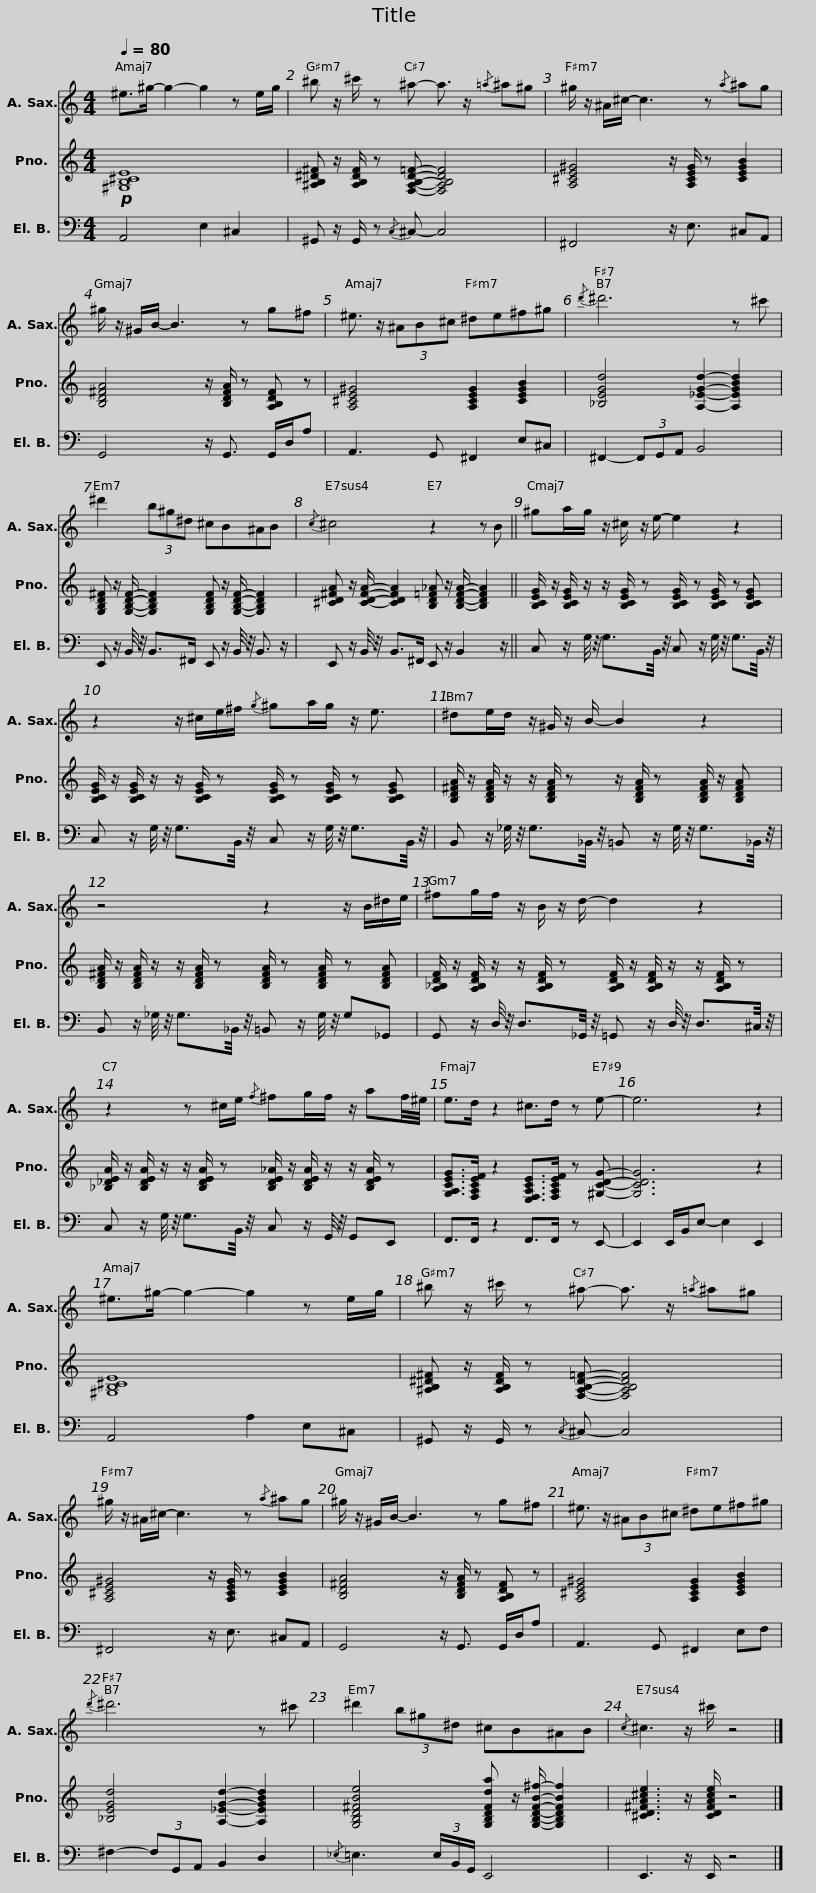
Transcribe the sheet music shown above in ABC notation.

X:1
%%score 1 2 3
L:1/8
Q:1/4=80
M:4/4
I:linebreak $
K:C
V:1 treble transpose=-9
V:2 treble
V:3 bass transpose=-12
V:1
[K:C] ^e>^g- g2- g2 z e/g/ | ^b z/ ^c'/ z ^a- a3/2 z/{/=a} ^a^g |$ ^g/ z/ ^A/^c/- c3 z{/a} ^ag | ^g/ z/ ^G/B/- B3 z g^f |$ ^e3/2 z/ (3^AB^c ^de^f^g | %5
{/d'} ^d'6 z ^c' |$ ^d'2 (3b^g^d ^cB^AB |{/c} ^c4 z2 z B ||$ ^ga/g/ z/ ^c/ z/ e/- e2 z2 |$ z2 z/ ^c/e/^f/{/g} ^ga/g/ z/ e3/2 |$ %10
 ^de/d/ z/ ^G/ z/ B/- B2 z2 | z4 z2 z/ B/^d/e/ |$ ^fg/f/ z/ B/ z/ d/- d2 z2 | z2 z ^c/e/{/f} ^fg/f/ z/ af/4^e/4 |$ e>d z2 ^c>d z e- | %15
 e6 z2 |$ ^e>^g- g2- g2 z e/g/ | ^b z/ ^c'/ z ^a- a3/2 z/{/=a} ^a^g |$ ^g/ z/ ^A/^c/- c3 z{/a} ^ag | ^g/ z/ ^G/B/- B3 z g^f |$ %20
 ^e3/2 z/ (3^AB^c ^de^f^g |{/d'} ^d'6 z ^c' |$ ^d'2 (3b^g^d ^cB^AB |{/c} ^c3 z/ ^c'/ z4 |] %24
V:2
!p! [^G,B,^CE]8 | [^A,B,^D^F] z/ [A,B,DF]/ z [F,A,B,D=F]- [F,A,B,DF]4 |$ [A,^CE^G]4 z/ [A,CEG]/ z [CEGB]2 | [B,D^FA]4 z/ [B,DFA]/ z [A,B,DF] z |$ [A,^CE^G]4 [A,CEG]2 [CEGB]2 | %5
 [_B,EGd]4 [A,_EGd]2- [A,EGBd]2 |$ [G,B,D^F] z/ [G,B,DF]/- [G,B,DF]2 [G,B,DF] z/ [G,B,DF]/- [G,B,DF]2 | [^CD^FA] z/ [CDFA]/- [CDFA]2 [B,D=F_A] z/ [B,DFA]/- [B,DFA]2 ||$ [B,CEG]/ z/ [B,CEG]/ z/ z/ [B,CEG]/ z [B,CEG]/ z [B,CEG]/ z [B,CEG] |$ [B,CEG]/ z/ [B,CEG]/ z/ z/ [B,CEG]/ z [B,CEG]/ z [B,CEG]/ z [B,CEG] |$ %10
 [B,D^FA]/ z/ [B,DFA]/ z/ z/ [B,DFA]/ z z/ [B,DFA]/ z [B,DFA]/ z/ [B,DFA] | [B,D^FA]/ z/ [B,DFA]/ z/ z/ [B,DFA]/ z [B,DFA]/ z [B,DFA]/ z [B,DFA] |$ [A,_B,DF]/ z/ [A,B,DF]/ z/ z/ [A,B,DF]/ z [A,B,DF]/ z/ [A,B,DF]/ z/ z/ [A,B,DF]/ z | [_B,_DEA]/ z/ [B,DEA]/ z/ z/ [B,DEA]/ z [B,DE_A]/ z/ [B,DEA]/ z/ z/ [B,DEA]/ z |$ [G,A,CEG]>[F,A,CEF] z2 [E,F,A,CE]>[F,A,CEF] z [^G,CDG]- | %15
 [G,CDG]6 z2 |$ [^G,B,^CE]8 | [^A,B,^D^F] z/ [A,B,DF]/ z [F,A,B,D=F]- [F,A,B,DF]4 |$ [A,^CE^G]4 z/ [A,CEG]/ z [CEGB]2 | [B,D^FA]4 z/ [B,DFA]/ z [A,B,DF] z |$ %20
 [A,^CE^G]4 [A,CEG]2 [CEGB]2 | [_B,EGd]4 [A,_EGd]2- [A,EGBd]2 |$ [G,B,D^FBe]4 [G,B,DFda] z/ [G,B,DFB^f]/- [G,B,DFBf]2 | [^CD^FA^ce]3 z/ [CDFAce]/ z4 |] %24
V:3
 A,,4 E,2 ^C,2 | ^G,, z/ G,,/ z{/C,} ^C,- C,4 |$ ^F,,4 z/ E,3/2 ^C,A,, | G,,4 z/ G,,3/2 G,,/D,/A, |$ A,,3 G,, ^F,,2 E,^C, | %5
 ^F,,2- (3F,,G,,A,, B,,4 |$ E,, z/ B,,/4 z/4 B,,>^F,, E,, z/ B,,/4 z/4 B,,3/2 z/ | E,, z/ B,,/4 z/4 B,,>^F,, E,, z/ B,,2 z/ ||$ C, z/ G,/4 z/4 G,3/2B,,/4 z/4 C, z/ G,/4 z/4 G,3/2B,,/4 z/4 |$ C, z/ G,/4 z/4 G,3/2B,,/4 z/4 C, z/ G,/4 z/4 G,3/2B,,/4 z/4 |$ %10
 B,, z/ _G,/4 z/4 G,3/2_B,,/4 z/4 =B,, z/ G,/4 z/4 G,3/2_B,,/4 z/4 | B,, z/ _G,/4 z/4 G,3/2_B,,/4 z/4 =B,, z/ G,/4 z/4 G,_G,, |$ G,, z/ D,/4 z/4 D,3/2_G,,/4 z/4 =G,, z/ D,/4 z/4 D,3/2^C,/4 z/4 | C, z/ G,/4 z/4 G,3/2B,,/4 z/4 C, z/ G,,/4 z/4 G,,E,, |$ F,,>F,, z2 F,,>F,, z E,,- | %15
 E,,2 E,,/B,,/E,- E,2 E,,2 |$ A,,4 A,2 E,^C, | ^G,, z/ G,,/ z{/C,} ^C,- C,4 |$ ^F,,4 z/ E,3/2 ^C,A,, | G,,4 z/ G,,3/2 G,,/D,/A, |$ %20
 A,,3 G,, ^F,,2 E,F, | ^F,2- (3F,G,,A,, B,,2 D,2 |${/_E,} =E,3 (3E,/B,,/G,,/ E,,4 | E,,3 z/ E,,/ z4 |] %24
